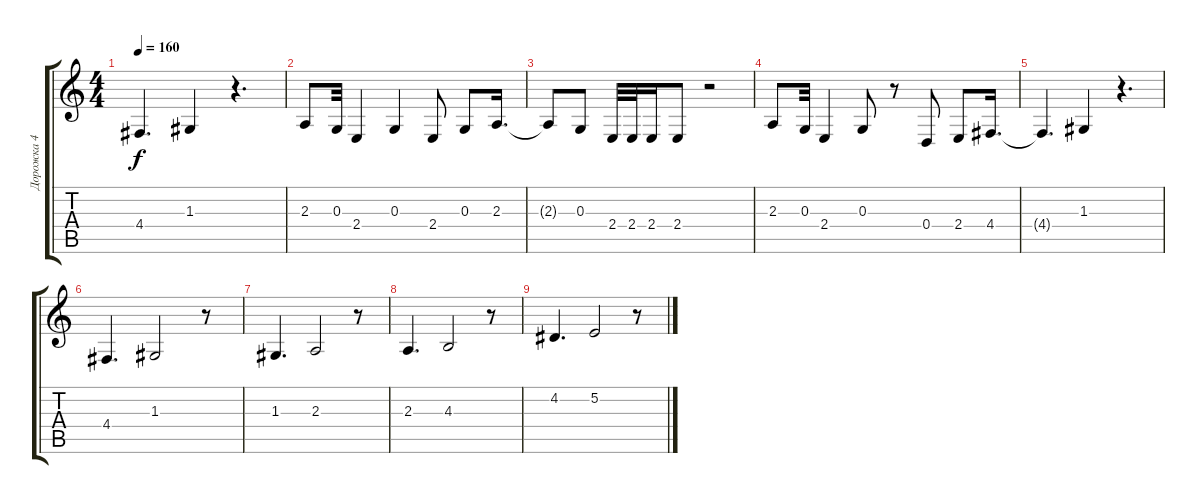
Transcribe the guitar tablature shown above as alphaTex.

\track ("Дорожка 4" "Дорожка 4") {instrument lead6voice}
\staff {score tabs}
\tuning (E4 B3 G3 D3 A2 E2) {hide}
\ts (4 4)
\tempo 160
\clef g2
\ks c
4.4{t}.4{d dy f} 1.3.4 r.4{d} |
2.3.8 0.3.32 2.4.4 0.3.4 2.4.8 0.3.8 2.3.16{d} |
2.3{t}.8 0.3.8 2.4.32 2.4.32 2.4.16 2.4.8 r.2 |
2.3.8 0.3.32 2.4.4 0.3.8 r.8 0.4.8 2.4.8 4.4.16{d} |
4.4{t}.4{d} 1.3.4 r.4{d} |
4.4.4{d} 1.3.2 r.8 |
1.3.4{d} 2.3.2 r.8 |
2.3.4{d} 4.3.2 r.8 |
4.2.4{d} 5.2.2 r.8
